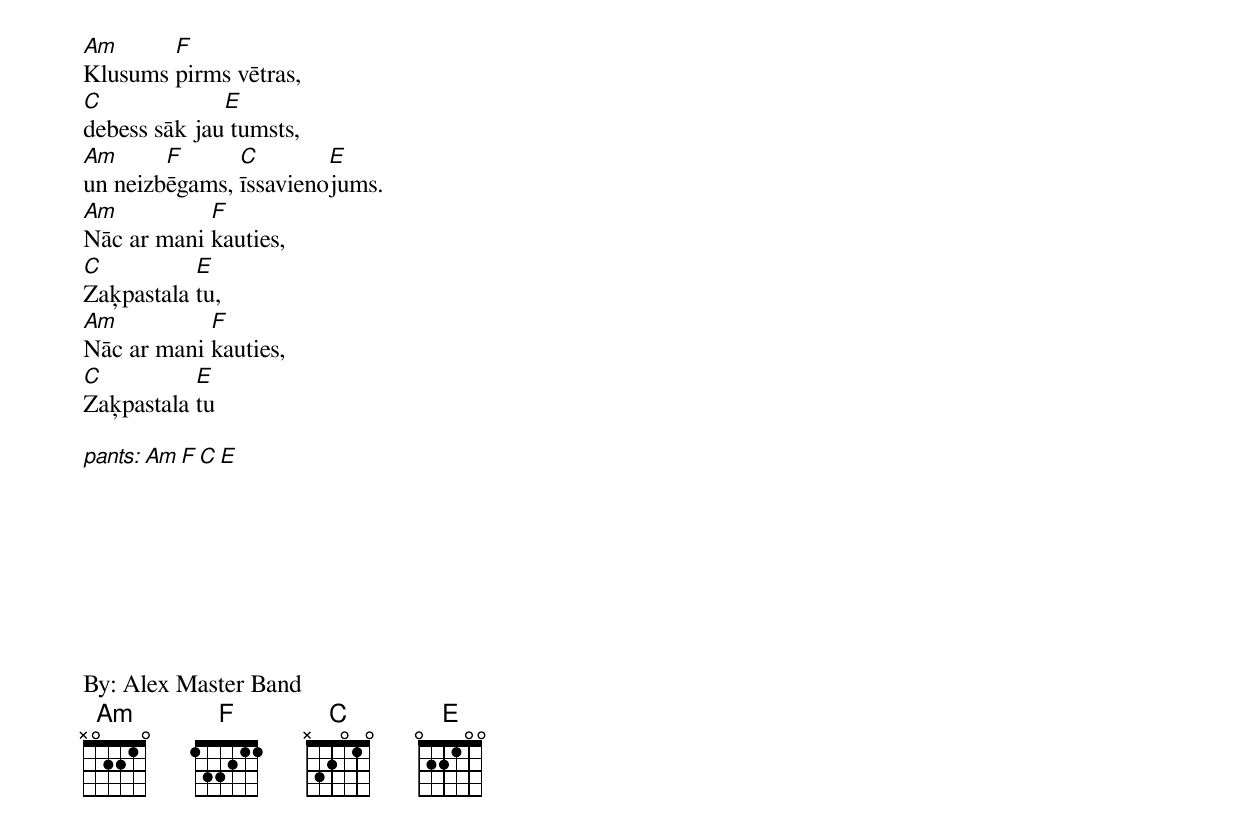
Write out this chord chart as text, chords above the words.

Am      F
Klusums pirms vētras,
C             E
debess sāk jau tumsts,
Am      F      C        E
un neizbēgams, īssavienojums.
Am          F
Nāc ar mani kauties,
C          E
Zaķpastala tu,
Am          F
Nāc ar mani kauties,
C          E
Zaķpastala tu

pants: Am F C E








By: Alex Master Band
